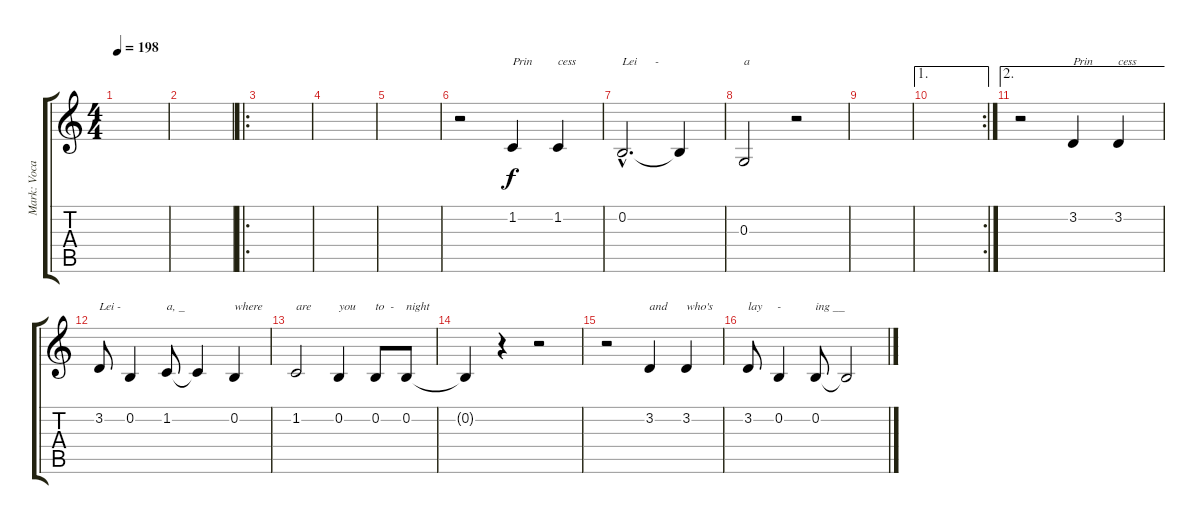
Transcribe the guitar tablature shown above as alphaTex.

\track ("Mark: Vocals" "Mark: Voca") {instrument altosax}
\staff {score tabs}
\tuning (E4 B3 G3 D3 A2 E2) {hide}
\ts (4 4)
\tempo 198
\clef g2
\ks c
|
|
\ro
|
|
|
r.2 1.2.4{txt "Prin"} 1.2.4{txt "cess"} |
0.2{hac}.2{d txt "Lei      -"} 0.2{t}.4 |
0.3.2{txt "a"} r.2 |
|
\ae 1
\rc 2
|
\ae 2
r.2 3.2.4{txt "Prin"} 3.2.4{txt "cess"} |
3.2.8{txt "Lei -"} 0.2.4 1.2.8{txt "a, _"} 1.2{t}.4 0.2.4{txt "where"} |
1.2.2{txt "are"} 0.2.4{txt "you"} 0.2.8{txt "to  -"} 0.2.8{txt "night"} |
0.2{t}.4 r.4 r.2 |
r.2 3.2.4{txt "and"} 3.2.4{txt "who's"} |
3.2.8{txt "lay     - "} 0.2.4 0.2.8{txt "ing __"} 0.2{t}.2
